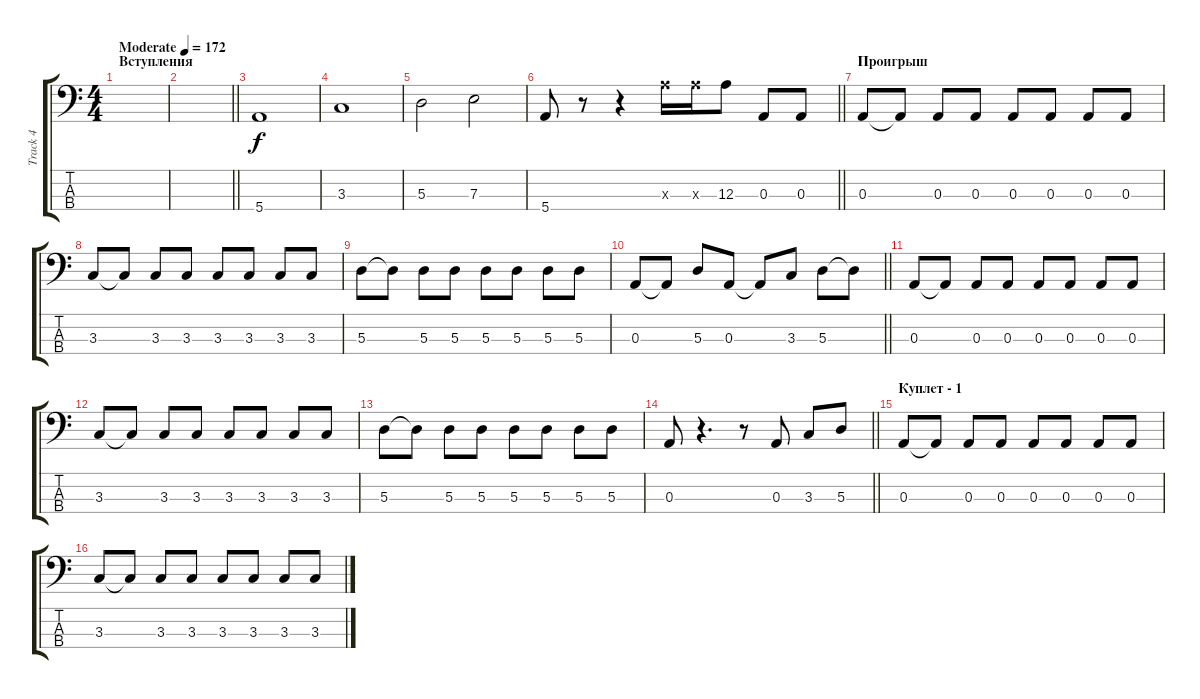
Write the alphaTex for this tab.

\track ("Track 4" "Track 4") {instrument electricbassfinger}
\staff {score tabs}
\tuning (G2 D2 A1 E1) {hide}
\ts (4 4)
\section ("" "Вступления")
\tempo (172 "Moderate")
\clef f4
\ks c
|
\barLineRight lightlight
|
5.4.1 |
3.3.1 |
5.3.2 7.3.2 |
\barLineRight lightlight
5.4.8 r.8 r.4 12.3{x}.16 12.3{x}.16 12.3.8 0.3.8 0.3.8 |
\section ("" "Проигрыш ")
0.3.8 0.3{t}.8 0.3.8 0.3.8 0.3.8 0.3.8 0.3.8 0.3.8 |
3.3.8 3.3{t}.8 3.3.8 3.3.8 3.3.8 3.3.8 3.3.8 3.3.8 |
5.3.8 5.3{t}.8 5.3.8 5.3.8 5.3.8 5.3.8 5.3.8 5.3.8 |
\barLineRight lightlight
0.3.8 0.3{t}.8 5.3.8 0.3.8 0.3{t}.8 3.3.8 5.3.8 5.3{t}.8 |
0.3.8 0.3{t}.8 0.3.8 0.3.8 0.3.8 0.3.8 0.3.8 0.3.8 |
3.3.8 3.3{t}.8 3.3.8 3.3.8 3.3.8 3.3.8 3.3.8 3.3.8 |
5.3.8 5.3{t}.8 5.3.8 5.3.8 5.3.8 5.3.8 5.3.8 5.3.8 |
\barLineRight lightlight
0.3.8 r.4{d} r.8 0.3.8 3.3.8 5.3.8 |
\section ("" "Куплет - 1")
0.3.8 0.3{t}.8 0.3.8 0.3.8 0.3.8 0.3.8 0.3.8 0.3.8 |
3.3.8 3.3{t}.8 3.3.8 3.3.8 3.3.8 3.3.8 3.3.8 3.3.8
